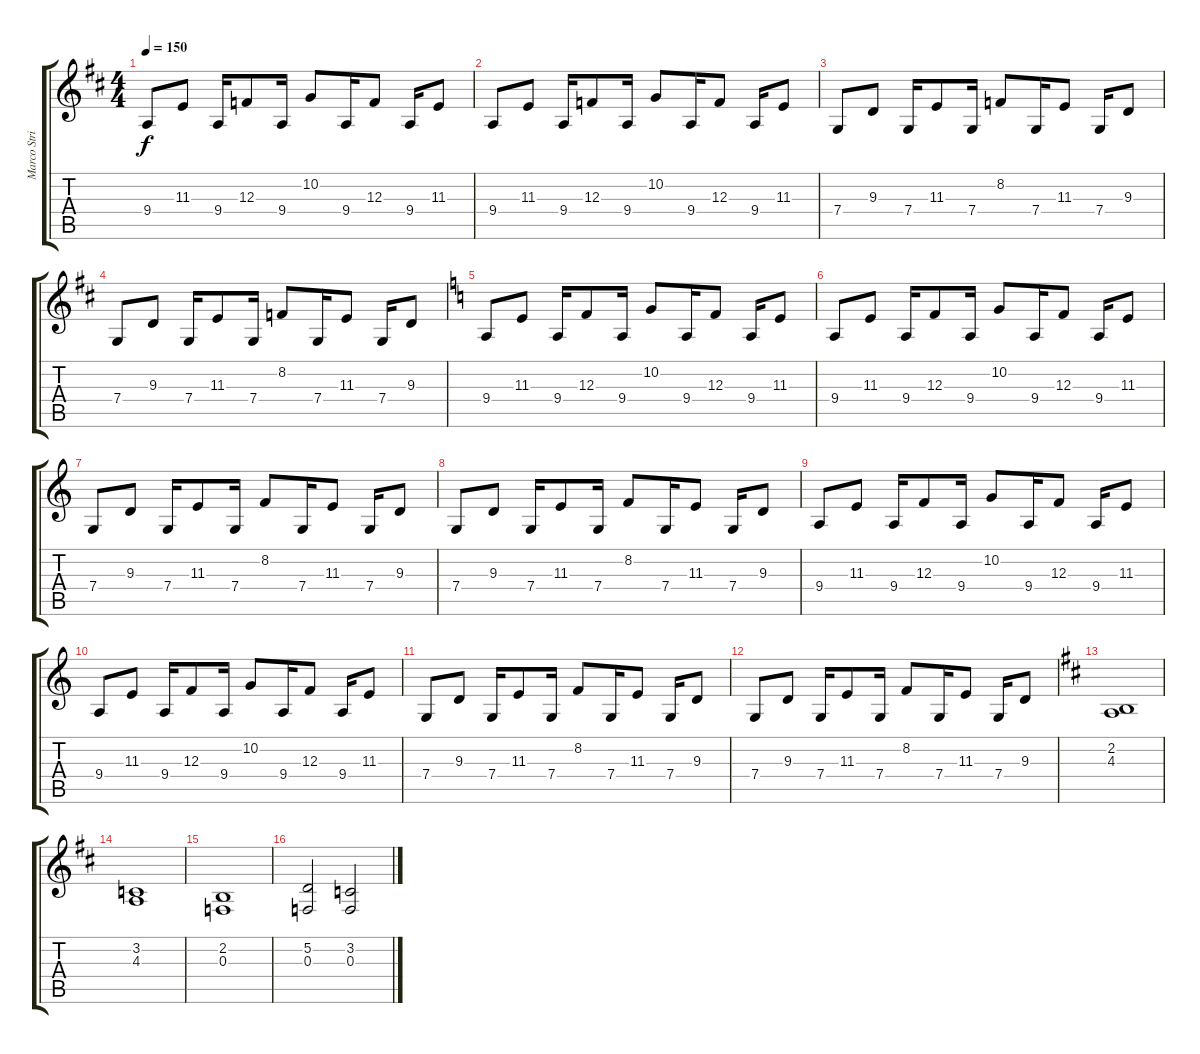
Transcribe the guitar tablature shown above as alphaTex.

\track ("Marco Strings" "Marco Stri") {instrument stringensemble1}
\staff {score tabs}
\tuning (D4 A3 F3 C3 G2 D2) {hide}
\ts (4 4)
\tempo 150
\clef g2
\ks d
9.4.8{dy f instrument stringensemble1} 11.3.8 9.4.16 12.3.8 9.4.16 10.2.8 9.4.16 12.3.8 9.4.16 11.3.8 |
9.4.8 11.3.8 9.4.16 12.3.8 9.4.16 10.2.8 9.4.16 12.3.8 9.4.16 11.3.8 |
7.4.8 9.3.8 7.4.16 11.3.8 7.4.16 8.2.8 7.4.16 11.3.8 7.4.16 9.3.8 |
7.4.8 9.3.8 7.4.16 11.3.8 7.4.16 8.2.8 7.4.16 11.3.8 7.4.16 9.3.8 |
\ks c
9.4.8 11.3.8 9.4.16 12.3.8 9.4.16 10.2.8 9.4.16 12.3.8 9.4.16 11.3.8 |
9.4.8 11.3.8 9.4.16 12.3.8 9.4.16 10.2.8 9.4.16 12.3.8 9.4.16 11.3.8 |
7.4.8 9.3.8 7.4.16 11.3.8 7.4.16 8.2.8 7.4.16 11.3.8 7.4.16 9.3.8 |
7.4.8 9.3.8 7.4.16 11.3.8 7.4.16 8.2.8 7.4.16 11.3.8 7.4.16 9.3.8 |
9.4.8 11.3.8 9.4.16 12.3.8 9.4.16 10.2.8 9.4.16 12.3.8 9.4.16 11.3.8 |
9.4.8 11.3.8 9.4.16 12.3.8 9.4.16 10.2.8 9.4.16 12.3.8 9.4.16 11.3.8 |
7.4.8 9.3.8 7.4.16 11.3.8 7.4.16 8.2.8 7.4.16 11.3.8 7.4.16 9.3.8 |
7.4.8 9.3.8 7.4.16 11.3.8 7.4.16 8.2.8 7.4.16 11.3.8 7.4.16 9.3.8 |
\ks d
(2.2 4.3).1 |
(3.2 4.3).1 |
(2.2 0.3).1 |
(5.2 0.3).2 (3.2 0.3).2
